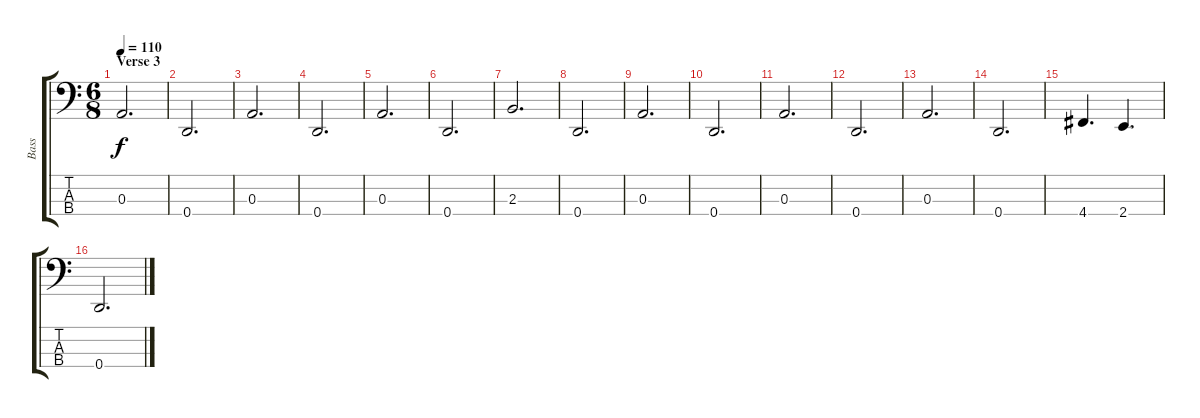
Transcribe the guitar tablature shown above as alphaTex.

\track ("Bass" "Bass") {instrument electricbassfinger}
\staff {score tabs}
\tuning (G2 D2 A1 D1) {hide}
\ts (6 8)
\section ("" "Verse 3")
\tempo 110
\clef f4
\ks c
0.3.2{d dy f} |
0.4.2{d} |
0.3.2{d} |
0.4.2{d} |
0.3.2{d} |
0.4.2{d} |
2.3.2{d} |
0.4.2{d} |
0.3.2{d} |
0.4.2{d} |
0.3.2{d} |
0.4.2{d} |
0.3.2{d} |
0.4.2{d} |
4.4.4{d} 2.4.4{d} |
0.4.2{d}
